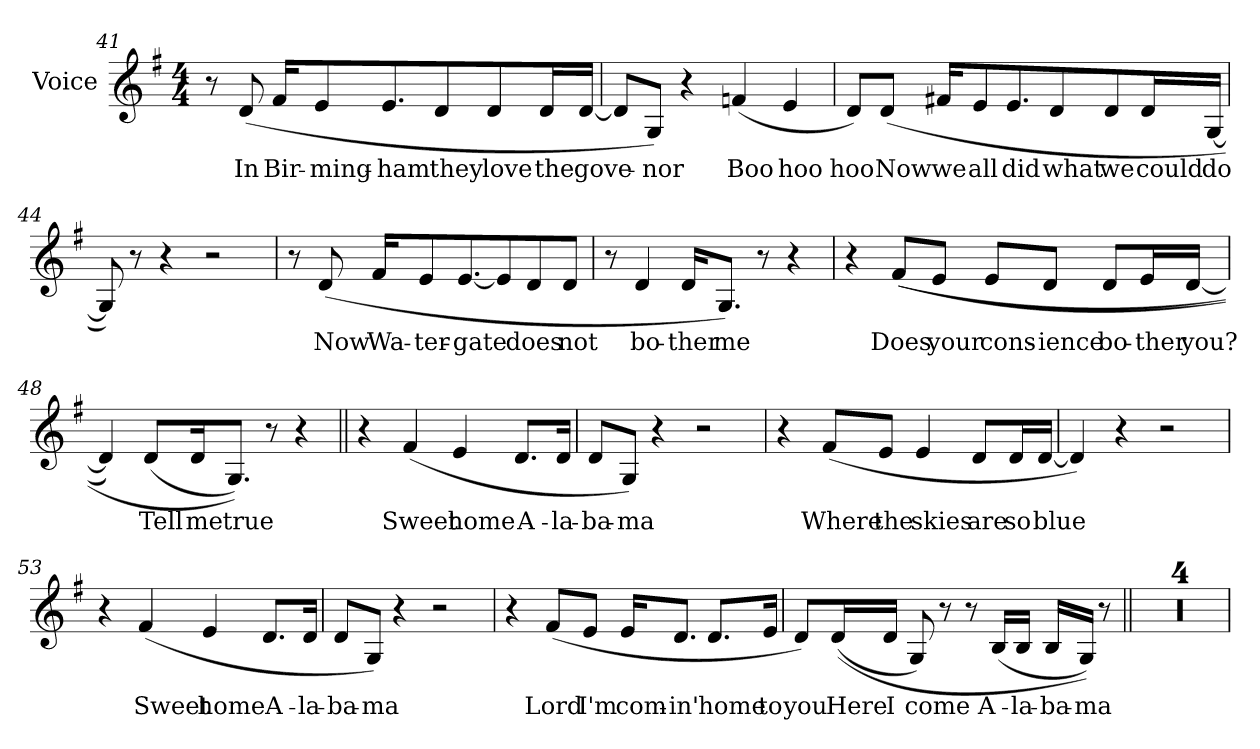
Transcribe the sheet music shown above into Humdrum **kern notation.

**kern	**text
*part1	*part1
*staff1	*staff1
*I"Voice	*
*I'Voice	*
*clefG2	*
*k[f#]	*
*G:	*
*M4/4	*
=41	=41
8r	.
!	!LO:LY:b:color=#000000
(8di/	In
!	!LO:LY:b:color=#000000
16f#i/KL	Bir-
!	!LO:LY:b:color=#000000
8ei/	-ming-
!	!LO:LY:b:color=#000000
8.ei/	-ham
!	!LO:LY:b:color=#000000
8di/	they
!	!LO:LY:b:color=#000000
8di/	love
!	!LO:LY:b:color=#000000
16di/L	the
!	!LO:LY:b:color=#000000
[16di/JJ	gove-
=42	=42
8di/L]	.
!	!LO:LY:b:color=#000000
8Gi/J)	-nor
4r	.
!	!LO:LY:b:color=#000000
(4fni/	Boo
!	!LO:LY:b:color=#000000
4ei/	hoo
!!LO:LB:g=z
=43	=43
!	!LO:LY:b:color=#000000
8di/L)	hoo
!	!LO:LY:b:color=#000000
(8di/J	Now
!	!LO:LY:b:color=#000000
16f#Xi/KL	we
!	!LO:LY:b:color=#000000
8ei/	all
!	!LO:LY:b:color=#000000
8.ei/	did
!	!LO:LY:b:color=#000000
8di/	what
!	!LO:LY:b:color=#000000
8di/	we
!	!LO:LY:b:color=#000000
16di/L	could
!	!LO:LY:b:color=#000000
[16Gi/JJ	do
=44	=44
8Gi/])	.
8r	.
4r	.
2r	.
=45	=45
8r	.
!	!LO:LY:b:color=#000000
(8di/	Now
!	!LO:LY:b:color=#000000
16f#i/KL	Wa-
!	!LO:LY:b:color=#000000
8ei/	-ter-
!	!LO:LY:b:color=#000000
[8.ei/	-gate
8ei/]	.
!	!LO:LY:b:color=#000000
8di/	does
!	!LO:LY:b:color=#000000
8di/J	not
!!LO:LB:g=z
=46	=46
8r	.
!	!LO:LY:b:color=#000000
4di/	bo-
!	!LO:LY:b:color=#000000
16di/KL	-ther
!	!LO:LY:b:color=#000000
8.Gi/J)	me
8r	.
4r	.
=47	=47
4r	.
!	!LO:LY:b:color=#000000
((8f#i/L	Does
!	!LO:LY:b:color=#000000
8ei/J	your
!	!LO:LY:b:color=#000000
8ei/L	cons-
!	!LO:LY:b:color=#000000
8di/J	-ience
!	!LO:LY:b:color=#000000
8di/L	bo-
!	!LO:LY:b:color=#000000
16ei/L	-ther
!	!LO:LY:b:color=#000000
[16di/JJ	you?
=48	=48
4di/])	.
!	!LO:LY:b:color=#000000
(8di/L	Tell
!	!LO:LY:b:color=#000000
16di/k	me
!	!LO:LY:b:color=#000000
8.Gi/J))	true
8r	.
4r	.
!!LO:LB:g=z
=49||	=49||
4r	.
!	!LO:LY:b:color=#000000
(4f#i/	Sweet
!	!LO:LY:b:color=#000000
4ei/	home
!	!LO:LY:b:color=#000000
8.di/L	A-
!	!LO:LY:b:color=#000000
16di/Jk	-la-
=50	=50
!	!LO:LY:b:color=#000000
8di/L	-ba-
!	!LO:LY:b:color=#000000
8Gi/J)	-ma
4r	.
2r	.
=51	=51
4r	.
!	!LO:LY:b:color=#000000
(8f#i/L	Where
!	!LO:LY:b:color=#000000
8ei/J	the
!	!LO:LY:b:color=#000000
4ei/	skies
!	!LO:LY:b:color=#000000
8di/L	are
!	!LO:LY:b:color=#000000
16di/L	so
!	!LO:LY:b:color=#000000
[16di/JJ	blue
=52	=52
4di/])	.
4r	.
2r	.
!!LO:LB:g=z
=53	=53
4r	.
!	!LO:LY:b:color=#000000
(4f#i/	Sweet
!	!LO:LY:b:color=#000000
4ei/	home
!	!LO:LY:b:color=#000000
8.di/L	A-
!	!LO:LY:b:color=#000000
16di/Jk	-la-
=54	=54
!	!LO:LY:b:color=#000000
8di/L	-ba-
!	!LO:LY:b:color=#000000
8Gi/J)	-ma
4r	.
2r	.
=55	=55
4r	.
!	!LO:LY:b:color=#000000
(8f#i/L	Lord
!	!LO:LY:b:color=#000000
8ei/J	I'm
!	!LO:LY:b:color=#000000
16ei/KL	com-
!	!LO:LY:b:color=#000000
8.di/J	-in'
!	!LO:LY:b:color=#000000
8.di/L	home
!	!LO:LY:b:color=#000000
16ei/Jk	to
!!LO:LB:g=z
=56	=56
!	!LO:LY:b:color=#000000
8di/L)	you
!	!LO:LY:b:color=#000000
((16di/L	Here
!	!LO:LY:b:color=#000000
16di/JJ	I
!	!LO:LY:b:color=#000000
8Gi/)	come
8r	.
8r	.
!	!LO:LY:b:color=#000000
(16Bi/LL	A-
!	!LO:LY:b:color=#000000
16Bi/JJ	-la-
!	!LO:LY:b:color=#000000
16Bi/LL	-ba-
!	!LO:LY:b:color=#000000
16Gi/JJ))	-ma
8r	.
=57||	=57||
1r	.
=58	=58
1r	.
=59	=59
1r	.
=60	=60
1r	.
=	=
*-	*-
